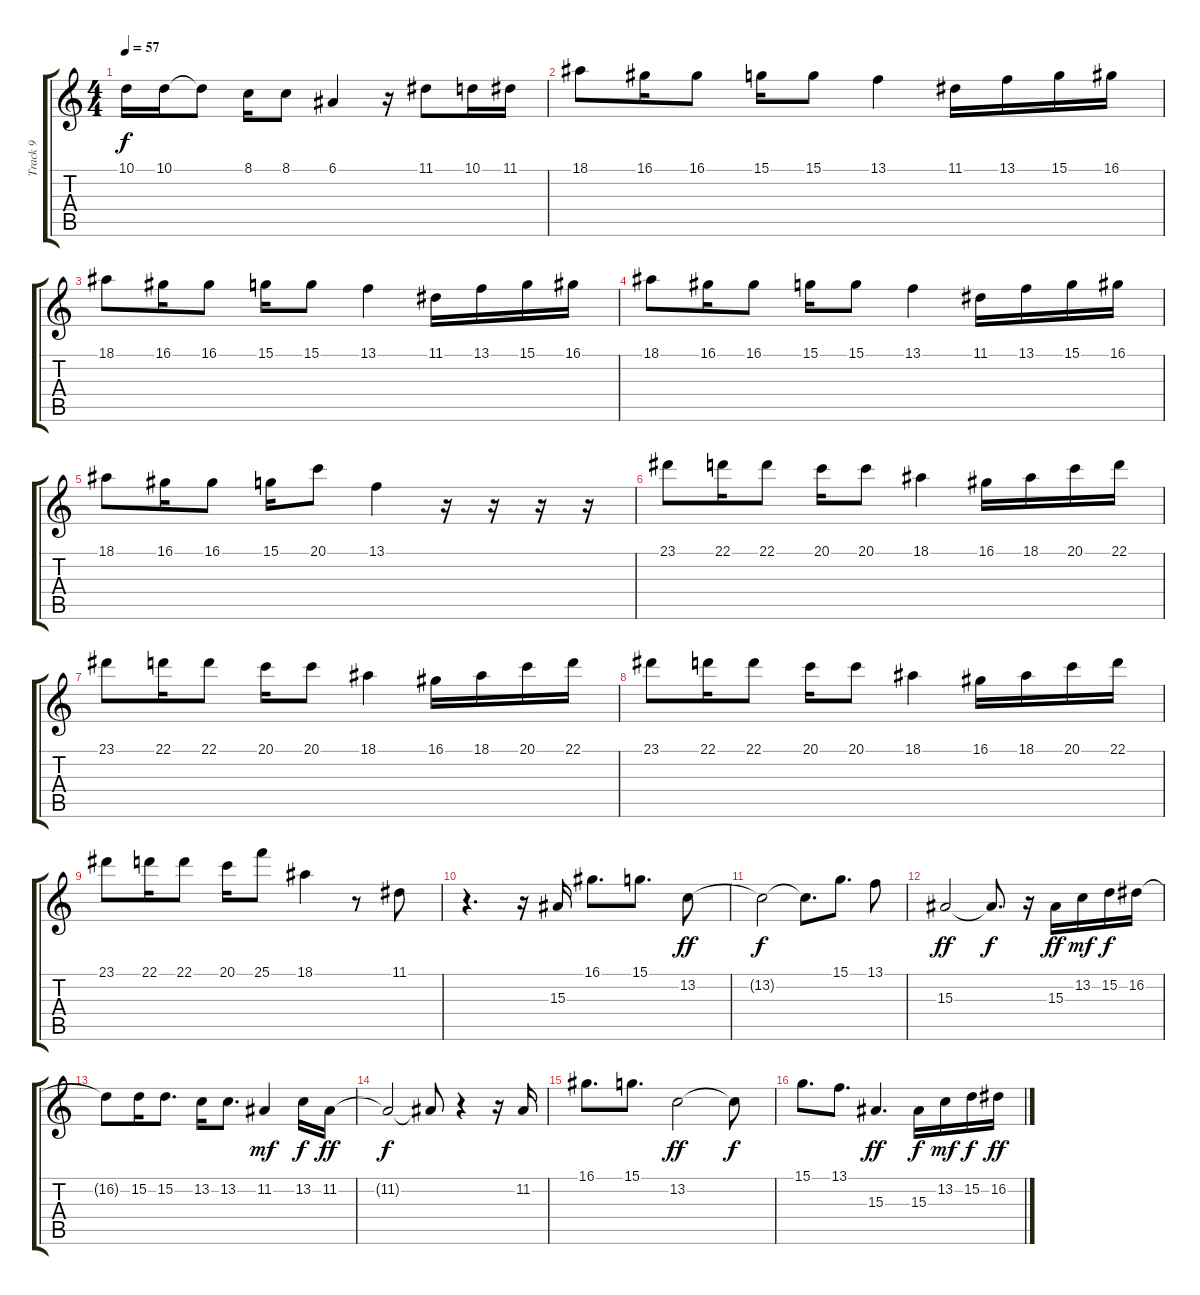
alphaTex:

\track ("Track 9" "Track 9") {instrument pad1newage}
\staff {score tabs}
\tuning (E4 B3 G3 D3 A2 E2) {hide}
\ts (4 4)
\tempo 57
\clef g2
\ks c
10.1.16{dy f} 10.1.16 10.1{t}.8 8.1.16 8.1.8 6.1.4 r.16 11.1.8 10.1.16 11.1.16 |
18.1.8 16.1.16 16.1.8 15.1.16 15.1.8 13.1.4 11.1.16 13.1.16 15.1.16 16.1.16 |
18.1.8 16.1.16 16.1.8 15.1.16 15.1.8 13.1.4 11.1.16 13.1.16 15.1.16 16.1.16 |
18.1.8 16.1.16 16.1.8 15.1.16 15.1.8 13.1.4 11.1.16 13.1.16 15.1.16 16.1.16 |
18.1.8 16.1.16 16.1.8 15.1.16 20.1.8 13.1.4 r.16 r.16 r.16 r.16 |
23.1.8 22.1.16 22.1.8 20.1.16 20.1.8 18.1.4 16.1.16 18.1.16 20.1.16 22.1.16 |
23.1.8 22.1.16 22.1.8 20.1.16 20.1.8 18.1.4 16.1.16 18.1.16 20.1.16 22.1.16 |
23.1.8 22.1.16 22.1.8 20.1.16 20.1.8 18.1.4 16.1.16 18.1.16 20.1.16 22.1.16 |
23.1.8 22.1.16 22.1.8 20.1.16 25.1.8 18.1.4 r.8 11.1.8 |
r.4{d} r.16 15.3.16 16.1.8{d} 15.1.8{d} 13.2.8{dy ff} |
13.2{t}.2{dy f} 13.2{t}.8{d} 15.1.8{d} 13.1.8 |
15.3.2{dy ff} 15.3{t}.8{d dy f} r.16 15.3.16{dy ff} 13.2.16{dy mf} 15.2.16{dy f} 16.2.16 |
16.2{t}.8 15.2.16 15.2.8{d} 13.2.16 13.2.8{d} 11.2.4{dy mf} 13.2.16{dy f} 11.2.16{dy ff} |
11.2{t}.2{dy f} 11.2{t}.8 r.4 r.16 11.2.16 |
16.1.8{d} 15.1.8{d} 13.2.2{dy ff} 13.2{t}.8{dy f} |
15.1.8{d} 13.1.8{d} 15.3.4{d dy ff} 15.3.16{dy f} 13.2.16{dy mf} 15.2.16{dy f} 16.2.16{dy ff}
